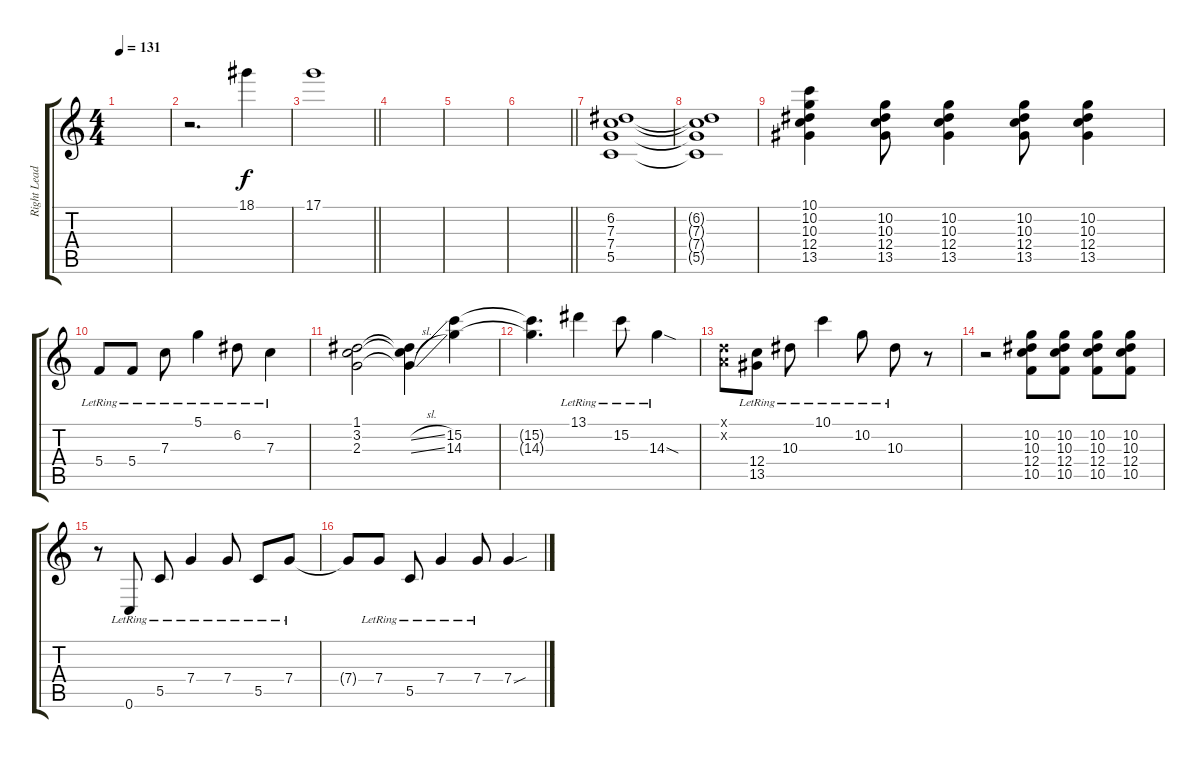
\track ("Right Lead 2" "Right Lead") {instrument distortionguitar}
\staff {score tabs}
\tuning (D4 A3 F3 C3 G2 C2) {hide}
\ts (4 4)
\section ("" "")
\tempo 131
\clef g2
\ks c
|
r.2{d instrument distortionguitar} 18.1.4 |
\barLineRight lightlight
17.1.1 |
\section ("" "")
|
|
\barLineRight lightlight
|
(6.2 7.3 7.4 5.5).1 |
(6.2{t} 7.3{t} 7.4{t} 5.5{t}).1 |
(10.1 10.2 10.3 12.4 13.5).4 (10.2 10.3 12.4 13.5).8 (10.2 10.3 12.4 13.5).4 (10.2 10.3 12.4 13.5).8 (10.2 10.3 12.4 13.5).4 |
5.4{lr}.8 5.4{lr}.8 7.3{lr}.8 5.1{lr}.4 6.2{lr}.8 7.3{lr}.4 |
(1.1 3.2 2.3).2 (1.1{t} 3.2{sl t} 2.3{sl t}).4 (15.2 14.3).4 |
(15.2{t} 14.3{t}).4{d} 13.1{lr}.4 15.2{lr}.8 14.3{sod lr}.4 |
(0.1{x} 0.2{x}).8 (12.4{lr} 13.5{lr}).8 10.3{lr}.8 10.1{lr}.4 10.2{lr}.8 10.3{lr}.8 r.8 |
r.2 (10.2 10.3 12.4 10.5).8 (10.2 10.3 12.4 10.5).8 (10.2 10.3 12.4 10.5).8 (10.2 10.3 12.4 10.5).8 |
r.8 0.6{lr}.8 5.5{lr}.8 7.4{lr}.4 7.4{lr}.8 5.5{lr}.8 7.4{lr}.8 |
7.4{t}.8 7.4{lr}.8 5.5{lr}.8 7.4{lr}.4 7.4{lr}.8 7.4{sou}.4
